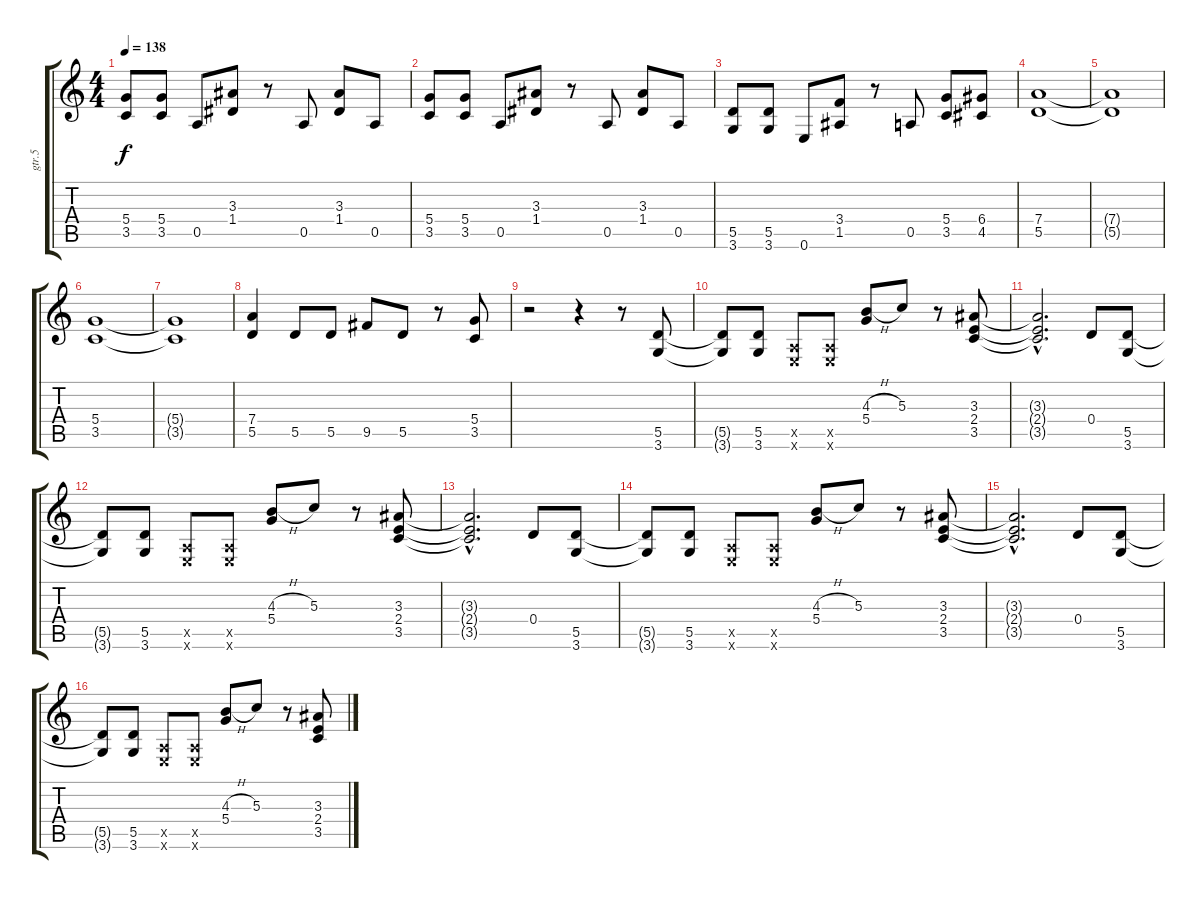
\track ("gtr.5" "gtr.5") {instrument overdrivenguitar}
\staff {score tabs}
\tuning (E4 B3 G3 D3 A2 E2) {hide}
\ts (4 4)
\tempo 138
\clef g2
\ks c
(5.4 3.5).8{dy f} (5.4 3.5).8 0.5.8 (3.3 1.4).8 r.8 0.5.8 (3.3 1.4).8 0.5.8 |
(5.4 3.5).8 (5.4 3.5).8 0.5.8 (3.3 1.4).8 r.8 0.5.8 (3.3 1.4).8 0.5.8 |
(5.5 3.6).8 (5.5 3.6).8 0.6.8 (3.4 1.5).8 r.8 0.5.8 (5.4 3.5).8 (6.4 4.5).8 |
(7.4 5.5).1 |
(7.4{t} 5.5{t}).1 |
(5.4 3.5).1 |
(5.4{t} 3.5{t}).1 |
(7.4 5.5).4 5.5.8 5.5.8 9.5.8 5.5.8 r.8 (5.4 3.5).8 |
r.2 r.4 r.8 (5.5 3.6).8 |
(5.5{t} 3.6{t}).8 (5.5 3.6).8 (0.5{x} 0.6{x}).8 (0.5{x} 0.6{x}).8 (4.3{h} 5.4).8 5.3.8 r.8 (3.3 2.4 3.5).8 |
(3.3{hac t} 2.4{hac t} 3.5{hac t}).2{d} 0.4.8 (5.5 3.6).8 |
(5.5{t} 3.6{t}).8 (5.5 3.6).8 (0.5{x} 0.6{x}).8 (0.5{x} 0.6{x}).8 (4.3{h} 5.4).8 5.3.8 r.8 (3.3 2.4 3.5).8 |
(3.3{hac t} 2.4{hac t} 3.5{hac t}).2{d} 0.4.8 (5.5 3.6).8 |
(5.5{t} 3.6{t}).8 (5.5 3.6).8 (0.5{x} 0.6{x}).8 (0.5{x} 0.6{x}).8 (4.3{h} 5.4).8 5.3.8 r.8 (3.3 2.4 3.5).8 |
(3.3{hac t} 2.4{hac t} 3.5{hac t}).2{d} 0.4.8 (5.5 3.6).8 |
(5.5{t} 3.6{t}).8 (5.5 3.6).8 (0.5{x} 0.6{x}).8 (0.5{x} 0.6{x}).8 (4.3{h} 5.4).8 5.3.8 r.8 (3.3 2.4 3.5).8
